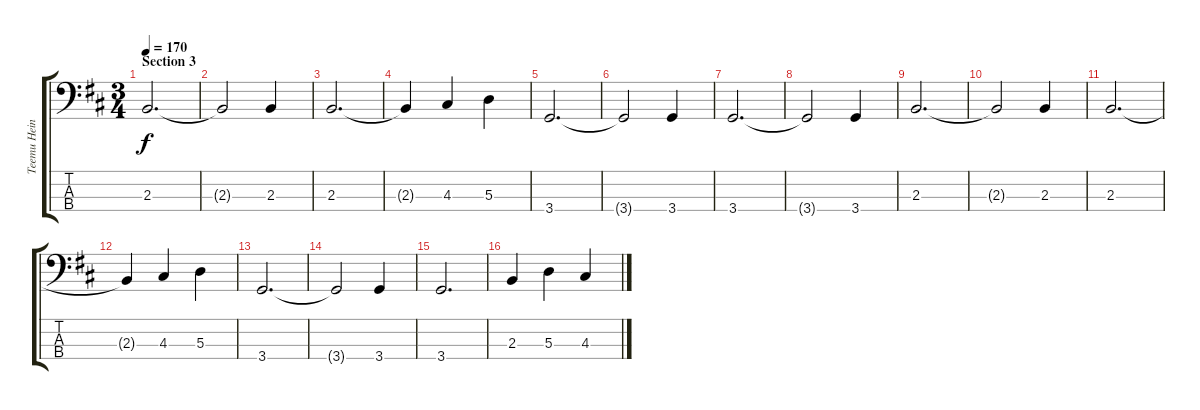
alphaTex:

\track ("Teemu Heinola (bass)" "Teemu Hein") {instrument electricbasspick}
\staff {score tabs}
\tuning (G2 D2 A1 E1) {hide}
\ts (3 4)
\section ("" "Section 3")
\tempo 170
\clef f4
\ks bminor
2.3.2{d dy f} |
2.3{t}.2 2.3.4 |
2.3.2{d} |
2.3{t}.4 4.3.4 5.3.4 |
3.4.2{d} |
3.4{t}.2 3.4.4 |
3.4.2{d} |
3.4{t}.2 3.4.4 |
2.3.2{d} |
2.3{t}.2 2.3.4 |
2.3.2{d} |
2.3{t}.4 4.3.4 5.3.4 |
3.4.2{d} |
3.4{t}.2 3.4.4 |
3.4.2{d} |
2.3.4 5.3.4 4.3.4
